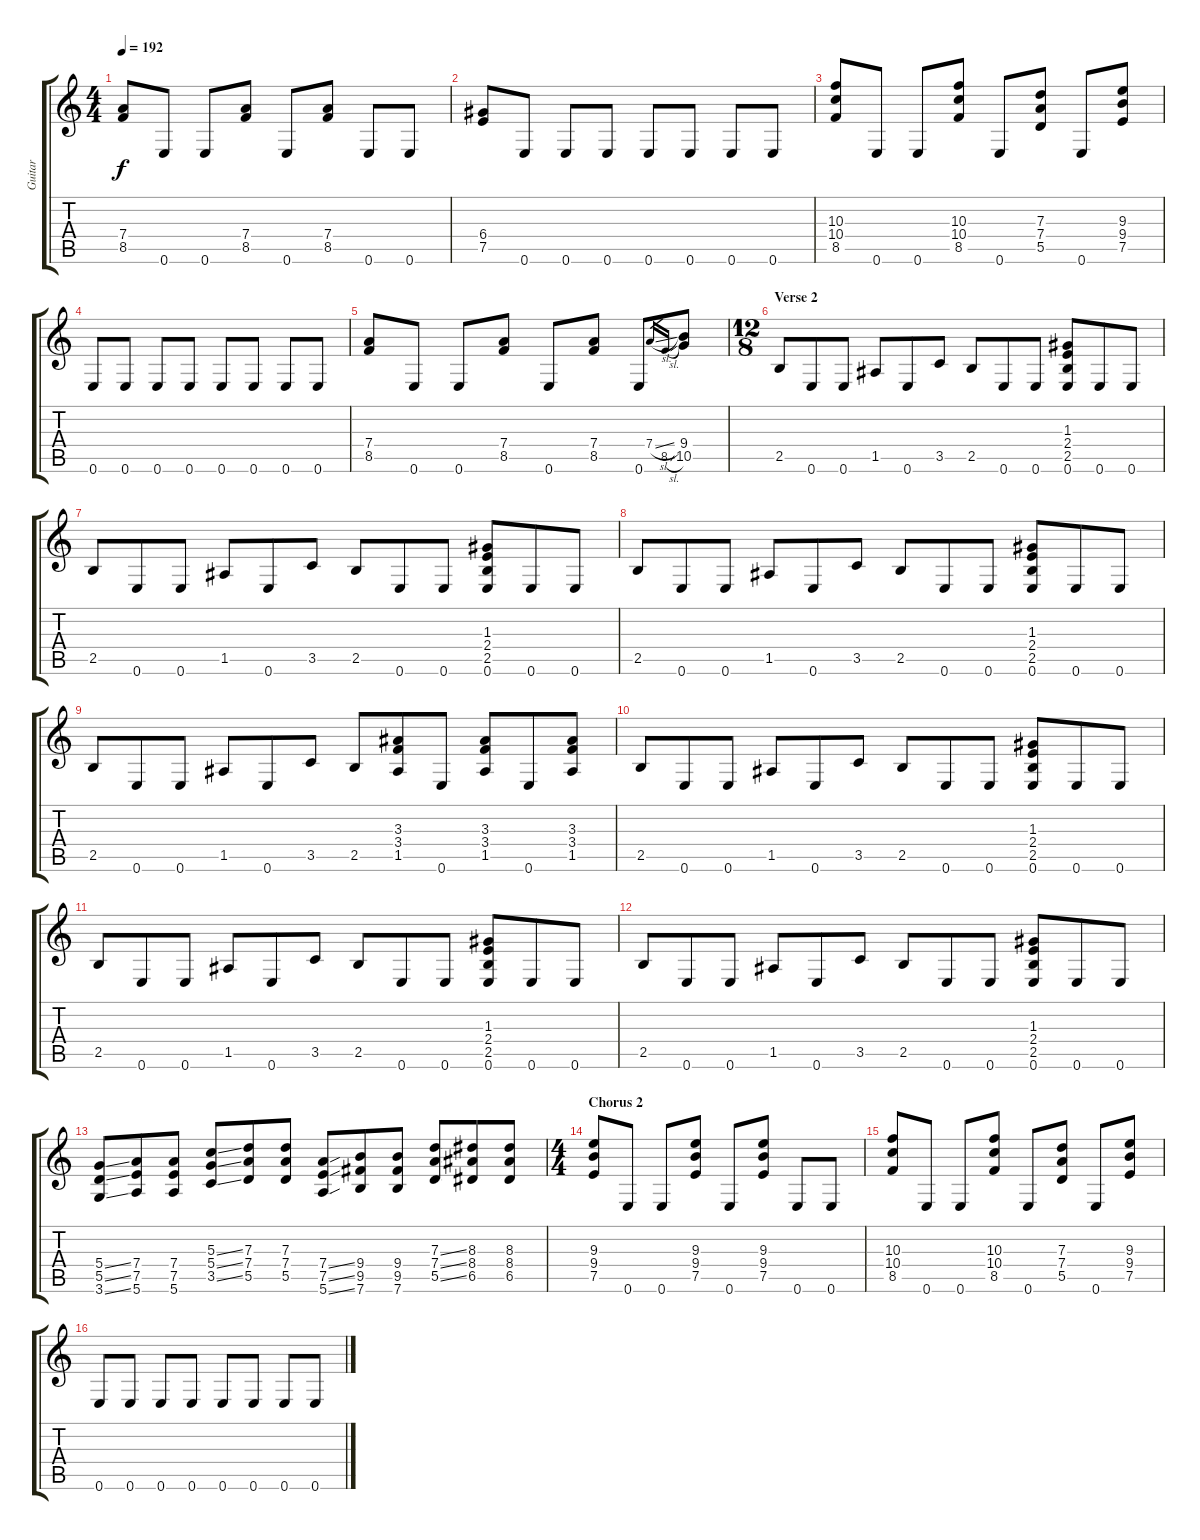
\track ("Guitar" "Guitar") {instrument distortionguitar}
\staff {score tabs}
\tuning (E4 B3 G3 D3 A2 E2) {hide}
\ts (4 4)
\tempo 192
\clef g2
\ks c
(7.4 8.5).8{dy f} 0.6.8 0.6.8 (7.4 8.5).8 0.6.8 (7.4 8.5).8 0.6.8 0.6.8 |
(6.4 7.5).8 0.6.8 0.6.8 0.6.8 0.6.8 0.6.8 0.6.8 0.6.8 |
(10.3 10.4 8.5).8 0.6.8 0.6.8 (10.3 10.4 8.5).8 0.6.8 (7.3 7.4 5.5).8 0.6.8 (9.3 9.4 7.5).8 |
0.6.8 0.6.8 0.6.8 0.6.8 0.6.8 0.6.8 0.6.8 0.6.8 |
(7.4 8.5).8 0.6.8 0.6.8 (7.4 8.5).8 0.6.8 (7.4 8.5).8 0.6.8 7.4{sl}.16{gr} 8.5{sl}.16{gr} (9.4 10.5).8 |
\ts (12 8)
\section ("" "Verse 2")
2.5.8 0.6.8 0.6.8 1.5.8 0.6.8 3.5.8 2.5.8 0.6.8 0.6.8 (1.3 2.4 2.5 0.6).8 0.6.8 0.6.8 |
2.5.8 0.6.8 0.6.8 1.5.8 0.6.8 3.5.8 2.5.8 0.6.8 0.6.8 (1.3 2.4 2.5 0.6).8 0.6.8 0.6.8 |
2.5.8 0.6.8 0.6.8 1.5.8 0.6.8 3.5.8 2.5.8 0.6.8 0.6.8 (1.3 2.4 2.5 0.6).8 0.6.8 0.6.8 |
2.5.8 0.6.8 0.6.8 1.5.8 0.6.8 3.5.8 2.5.8 (3.3 3.4 1.5).8 0.6.8 (3.3 3.4 1.5).8 0.6.8 (3.3 3.4 1.5).8 |
2.5.8 0.6.8 0.6.8 1.5.8 0.6.8 3.5.8 2.5.8 0.6.8 0.6.8 (1.3 2.4 2.5 0.6).8 0.6.8 0.6.8 |
2.5.8 0.6.8 0.6.8 1.5.8 0.6.8 3.5.8 2.5.8 0.6.8 0.6.8 (1.3 2.4 2.5 0.6).8 0.6.8 0.6.8 |
2.5.8 0.6.8 0.6.8 1.5.8 0.6.8 3.5.8 2.5.8 0.6.8 0.6.8 (1.3 2.4 2.5 0.6).8 0.6.8 0.6.8 |
(5.4{ss} 5.5{ss} 3.6{ss}).8 (7.4 7.5 5.6).8 (7.4 7.5 5.6).8 (5.3{ss} 5.4{ss} 3.5{ss}).8 (7.3 7.4 5.5).8 (7.3 7.4 5.5).8 (7.4{ss} 7.5{ss} 5.6{ss}).8 (9.4 9.5 7.6).8 (9.4 9.5 7.6).8 (7.3{ss} 7.4{ss} 5.5{ss}).8 (8.3 8.4 6.5).8 (8.3 8.4 6.5).8 |
\ts (4 4)
\section ("" "Chorus 2")
(9.3 9.4 7.5).8 0.6.8 0.6.8 (9.3 9.4 7.5).8 0.6.8 (9.3 9.4 7.5).8 0.6.8 0.6.8 |
(10.3 10.4 8.5).8 0.6.8 0.6.8 (10.3 10.4 8.5).8 0.6.8 (7.3 7.4 5.5).8 0.6.8 (9.3 9.4 7.5).8 |
0.6.8 0.6.8 0.6.8 0.6.8 0.6.8 0.6.8 0.6.8 0.6.8
